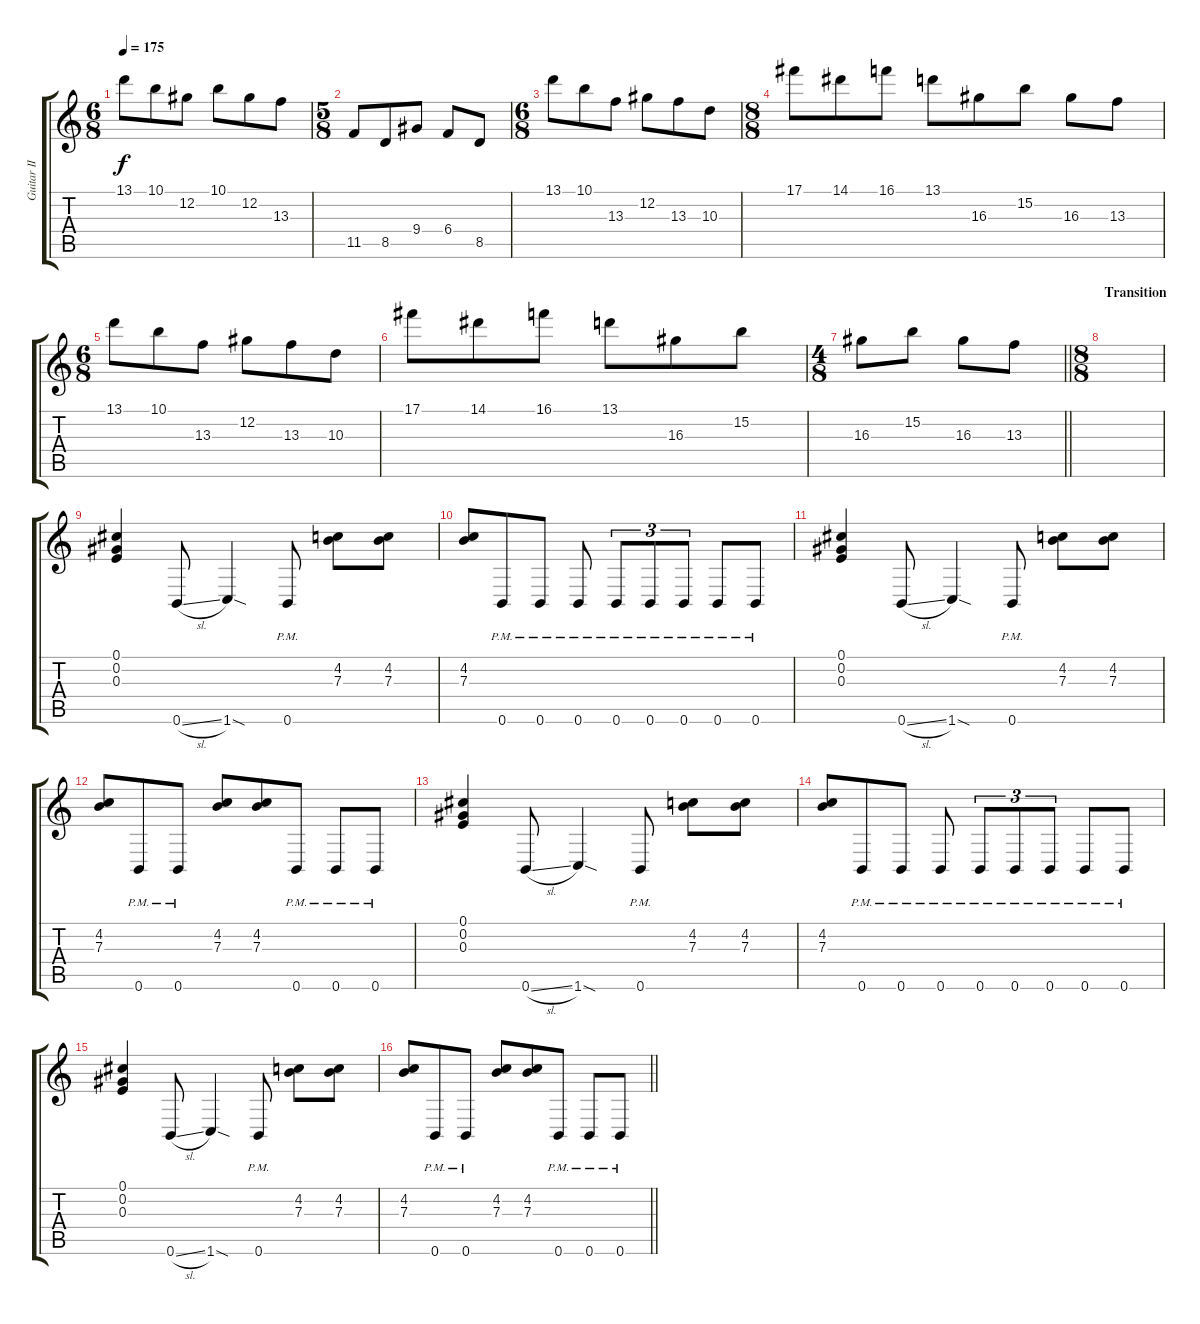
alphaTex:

\track ("Guitar II" "Guitar II") {instrument distortionguitar}
\staff {score tabs}
\tuning (Db4 Ab3 E3 B2 Gb2 B1) {hide}
\ts (6 8)
\tempo 175
\clef g2
\ks c
13.1.8{dy f} 10.1.8 12.2.8 10.1.8 12.2.8 13.3.8 |
\ts (5 8)
11.5.8 8.5.8 9.4.8 6.4.8 8.5.8 |
\ts (6 8)
13.1.8 10.1.8 13.3.8 12.2.8 13.3.8 10.3.8 |
\ts (8 8)
17.1.8 14.1.8 16.1.8 13.1.8 16.3.8 15.2.8 16.3.8 13.3.8 |
\ts (6 8)
13.1.8 10.1.8 13.3.8 12.2.8 13.3.8 10.3.8 |
17.1.8 14.1.8 16.1.8 13.1.8 16.3.8 15.2.8 |
\ts (4 8)
\barLineRight lightlight
16.3.8 15.2.8 16.3.8 13.3.8 |
\ts (8 8)
\section ("" "Transition")
|
(0.1 0.2 0.3).4 0.6{sl}.8 1.6{sod}.4 0.6{pm}.8 (4.2 7.3).8 (4.2 7.3).8 |
(4.2 7.3).8 0.6{pm}.8 0.6{pm}.8 0.6{pm}.8 0.6{pm}.8{tu (3 2)} 0.6{pm}.8{tu (3 2)} 0.6{pm}.8{tu (3 2)} 0.6{pm}.8 0.6{pm}.8 |
(0.1 0.2 0.3).4 0.6{sl}.8 1.6{sod}.4 0.6{pm}.8 (4.2 7.3).8 (4.2 7.3).8 |
(4.2 7.3).8 0.6{pm}.8 0.6{pm}.8 (4.2 7.3).8 (4.2 7.3).8 0.6{pm}.8 0.6{pm}.8 0.6{pm}.8 |
(0.1 0.2 0.3).4 0.6{sl}.8 1.6{sod}.4 0.6{pm}.8 (4.2 7.3).8 (4.2 7.3).8 |
(4.2 7.3).8 0.6{pm}.8 0.6{pm}.8 0.6{pm}.8 0.6{pm}.8{tu (3 2)} 0.6{pm}.8{tu (3 2)} 0.6{pm}.8{tu (3 2)} 0.6{pm}.8 0.6{pm}.8 |
(0.1 0.2 0.3).4 0.6{sl}.8 1.6{sod}.4 0.6{pm}.8 (4.2 7.3).8 (4.2 7.3).8 |
\barLineRight lightlight
(4.2 7.3).8 0.6{pm}.8 0.6{pm}.8 (4.2 7.3).8 (4.2 7.3).8 0.6{pm}.8 0.6{pm}.8 0.6{pm}.8
